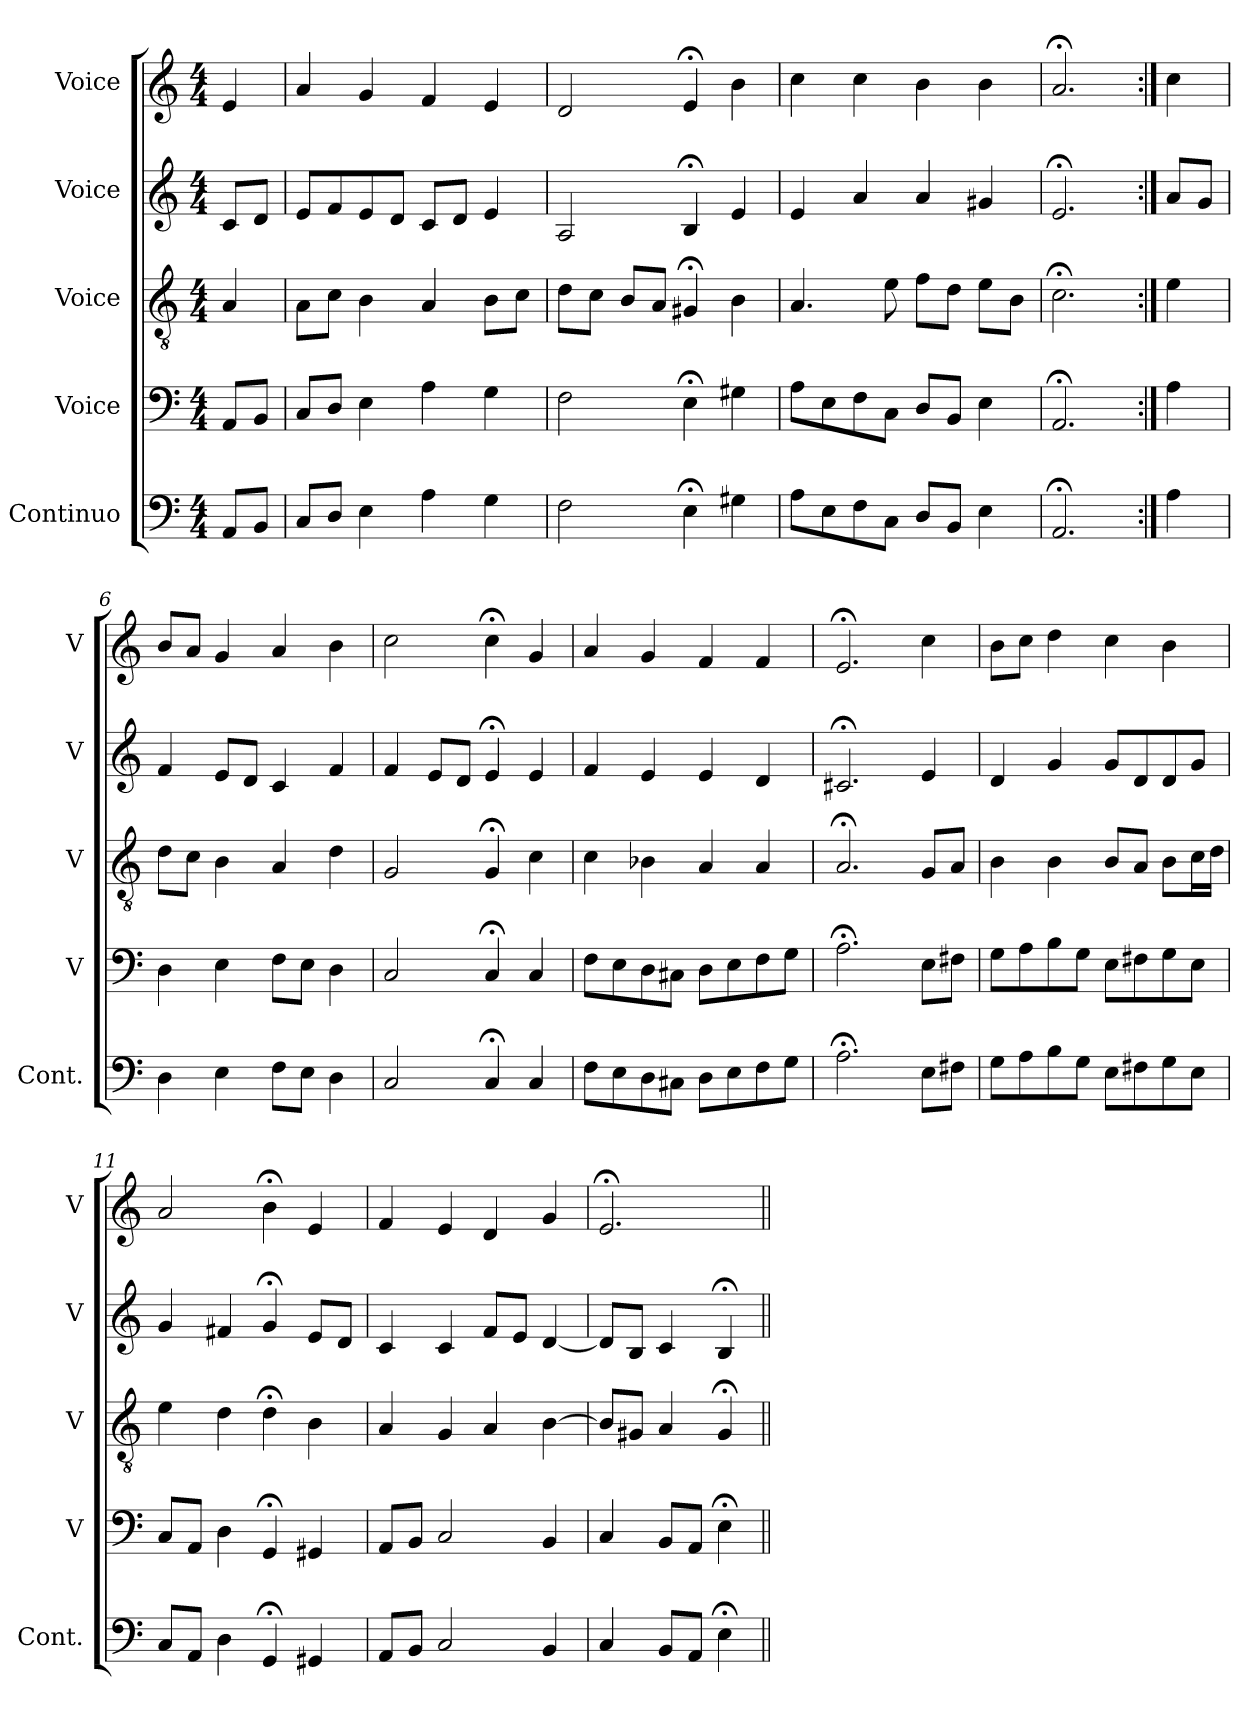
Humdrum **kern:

**kern	**kern	**kern	**kern	**kern
*part5	*part4	*part3	*part2	*part1
*staff5	*staff4	*staff3	*staff2	*staff1
*I"Continuo	*I"Voice	*I"Voice	*I"Voice	*I"Voice
*I'Cont.	*I'V	*I'V	*I'V	*I'V
*clefF4	*clefF4	*clefGv2	*clefG2	*clefG2
*k[]	*k[]	*k[]	*k[]	*k[]
*M4/4	*M4/4	*M4/4	*M4/4	*M4/4
=	=	=	=	=
8AAL	8AAL	4A	8cL	4e
8BBJ	8BBJ	.	8dJ	.
=2	=2	=2	=2	=2
8CL	8CL	8AL	8eL	4a
8DJ	8DJ	8cJ	8f	.
4E	4E	4B	8e	4g
.	.	.	8dJ	.
4A	4A	4A	8cL	4f
.	.	.	8dJ	.
4G	4G	8BL	4e	4e
.	.	8cJ	.	.
=3	=3	=3	=3	=3
2F	2F	8dL	2A	2d
.	.	8cJ	.	.
.	.	8BL	.	.
.	.	8AJ	.	.
4E;<	4E;<	4G#X;<	4B;<	4e;<
4G#X	4G#X	4B	4e	4b
=4	=4	=4	=4	=4
8AL	8AL	4.A	4e	4cc
8E	8E	.	.	.
8F	8F	.	4a	4cc
8CJ	8CJ	8e	.	.
8DL	8DL	8fL	4a	4b
8BBJ	8BBJ	8dJ	.	.
4E	4E	8eL	4g#X	4b
.	.	8BJ	.	.
=	=	=	=	=
2.AA;<	2.AA;<	2.c;<	2.e;<	2.a;<
=5:|!	=5:|!	=5:|!	=5:|!	=5:|!
4A	4A	4e	8aL	4cc
.	.	.	8gJ	.
=6	=6	=6	=6	=6
4D	4D	8dL	4f	8bL
.	.	8cJ	.	8aJ
4E	4E	4B	8eL	4g
.	.	.	8dJ	.
8FL	8FL	4A	4c	4a
8EJ	8EJ	.	.	.
4D	4D	4d	4f	4b
=7	=7	=7	=7	=7
2C	2C	2G	4f	2cc
.	.	.	8eL	.
.	.	.	8dJ	.
4C;<	4C;<	4G;<	4e;<	4cc;<
4C	4C	4c	4e	4g
=8	=8	=8	=8	=8
8FL	8FL	4c	4f	4a
8E	8E	.	.	.
8D	8D	4B-X	4e	4g
8C#XJ	8C#XJ	.	.	.
8DL	8DL	4A	4e	4f
8E	8E	.	.	.
8F	8F	4A	4d	4f
8GJ	8GJ	.	.	.
=9	=9	=9	=9	=9
2.A;<	2.A;<	2.A;<	2.c#X;<	2.e;<
8EL	8EL	8GL	4e	4cc
8F#XJ	8F#XJ	8AJ	.	.
=10	=10	=10	=10	=10
8GL	8GL	4B	4d	8bL
8A	8A	.	.	8ccJ
8B	8B	4B	4g	4dd
8GJ	8GJ	.	.	.
8EL	8EL	8BL	8gL	4cc
8F#X	8F#X	8AJ	8d	.
8G	8G	8BL	8d	4b
8EJ	8EJ	16cL	8gJ	.
.	.	16dJJ	.	.
=11	=11	=11	=11	=11
8CL	8CL	4e	4g	2a
8AAJ	8AAJ	.	.	.
4D	4D	4d	4f#X	.
4GG;<	4GG;<	4d;<	4g;<	4b;<
4GG#X	4GG#X	4B	8eL	4e
.	.	.	8dJ	.
=12	=12	=12	=12	=12
8AAL	8AAL	4A	4c	4f
8BBJ	8BBJ	.	.	.
2C	2C	4G	4c	4e
.	.	4A	8fL	4d
.	.	.	8eJ	.
4BB	4BB	[4B	[4d	4g
=13	=13	=13	=13	=13
4C	4C	8BL]	8dL]	2.e;<
.	.	8G#XJ	8BJ	.
8BBL	8BBL	4A	4c	.
8AAJ	8AAJ	.	.	.
4E;<	4E;<	4G#;<	4B;<	.
=||	=||	=||	=||	=||
*-	*-	*-	*-	*-
